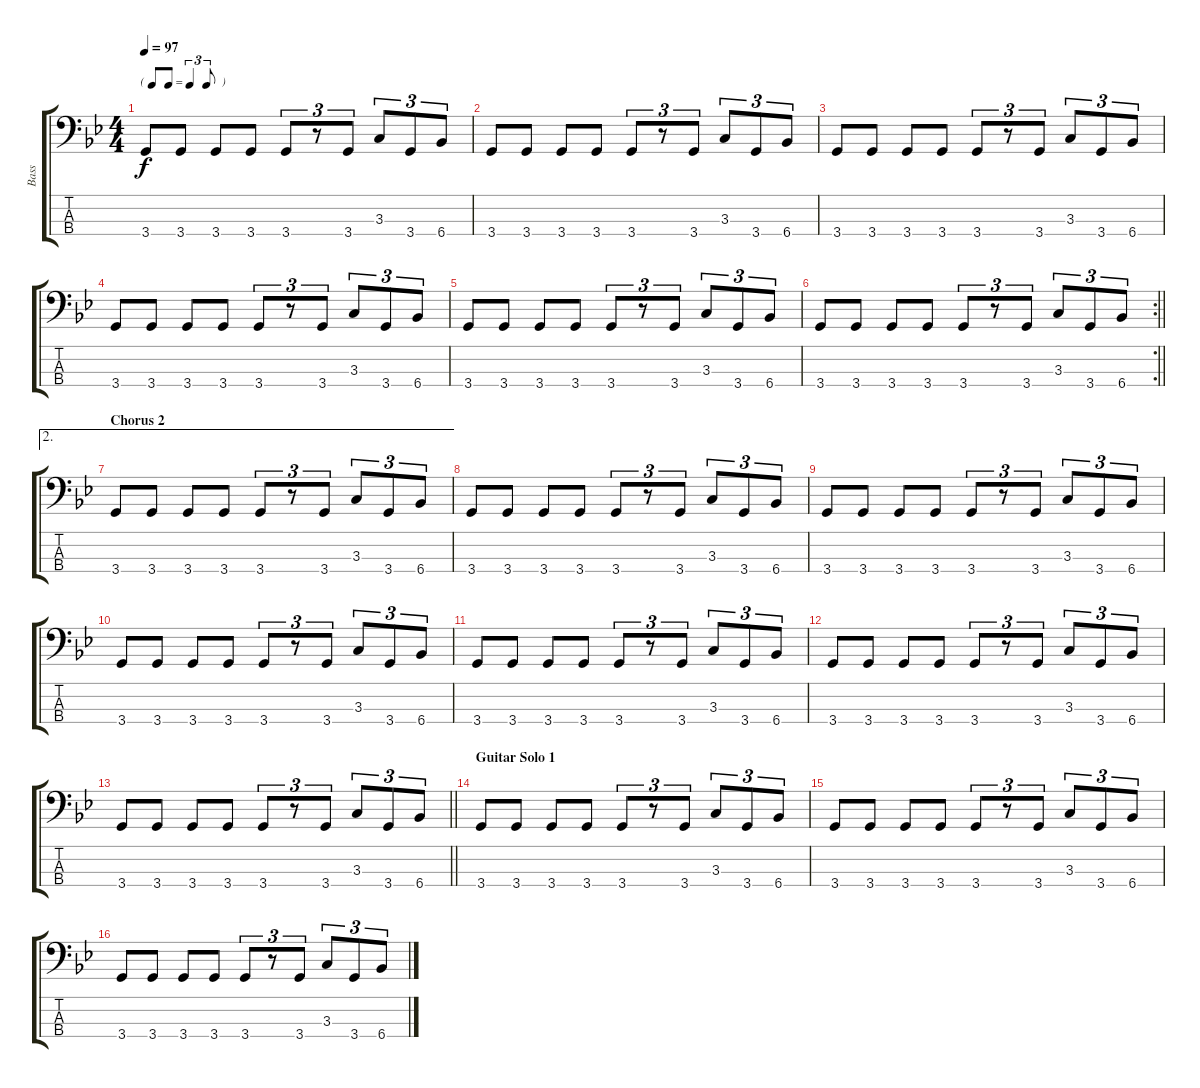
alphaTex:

\track ("Bass" "Bass") {instrument electricbassfinger}
\staff {score tabs}
\tuning (G2 D2 A1 E1) {hide}
\ts (4 4)
\tf triplet8th
\tempo 97
\clef f4
\ks bb
3.4.8{dy f} 3.4.8 3.4.8 3.4.8 3.4.8{tu (3 2)} r.8{tu (3 2)} 3.4.8{tu (3 2)} 3.3.8{tu (3 2)} 3.4.8{tu (3 2)} 6.4.8{tu (3 2)} |
3.4.8 3.4.8 3.4.8 3.4.8 3.4.8{tu (3 2)} r.8{tu (3 2)} 3.4.8{tu (3 2)} 3.3.8{tu (3 2)} 3.4.8{tu (3 2)} 6.4.8{tu (3 2)} |
3.4.8 3.4.8 3.4.8 3.4.8 3.4.8{tu (3 2)} r.8{tu (3 2)} 3.4.8{tu (3 2)} 3.3.8{tu (3 2)} 3.4.8{tu (3 2)} 6.4.8{tu (3 2)} |
3.4.8 3.4.8 3.4.8 3.4.8 3.4.8{tu (3 2)} r.8{tu (3 2)} 3.4.8{tu (3 2)} 3.3.8{tu (3 2)} 3.4.8{tu (3 2)} 6.4.8{tu (3 2)} |
3.4.8 3.4.8 3.4.8 3.4.8 3.4.8{tu (3 2)} r.8{tu (3 2)} 3.4.8{tu (3 2)} 3.3.8{tu (3 2)} 3.4.8{tu (3 2)} 6.4.8{tu (3 2)} |
\rc 2
\barLineRight lightlight
3.4.8 3.4.8 3.4.8 3.4.8 3.4.8{tu (3 2)} r.8{tu (3 2)} 3.4.8{tu (3 2)} 3.3.8{tu (3 2)} 3.4.8{tu (3 2)} 6.4.8{tu (3 2)} |
\ae 2
\section ("" "Chorus 2")
3.4.8 3.4.8 3.4.8 3.4.8 3.4.8{tu (3 2)} r.8{tu (3 2)} 3.4.8{tu (3 2)} 3.3.8{tu (3 2)} 3.4.8{tu (3 2)} 6.4.8{tu (3 2)} |
3.4.8 3.4.8 3.4.8 3.4.8 3.4.8{tu (3 2)} r.8{tu (3 2)} 3.4.8{tu (3 2)} 3.3.8{tu (3 2)} 3.4.8{tu (3 2)} 6.4.8{tu (3 2)} |
3.4.8 3.4.8 3.4.8 3.4.8 3.4.8{tu (3 2)} r.8{tu (3 2)} 3.4.8{tu (3 2)} 3.3.8{tu (3 2)} 3.4.8{tu (3 2)} 6.4.8{tu (3 2)} |
3.4.8 3.4.8 3.4.8 3.4.8 3.4.8{tu (3 2)} r.8{tu (3 2)} 3.4.8{tu (3 2)} 3.3.8{tu (3 2)} 3.4.8{tu (3 2)} 6.4.8{tu (3 2)} |
3.4.8 3.4.8 3.4.8 3.4.8 3.4.8{tu (3 2)} r.8{tu (3 2)} 3.4.8{tu (3 2)} 3.3.8{tu (3 2)} 3.4.8{tu (3 2)} 6.4.8{tu (3 2)} |
3.4.8 3.4.8 3.4.8 3.4.8 3.4.8{tu (3 2)} r.8{tu (3 2)} 3.4.8{tu (3 2)} 3.3.8{tu (3 2)} 3.4.8{tu (3 2)} 6.4.8{tu (3 2)} |
\barLineRight lightlight
3.4.8 3.4.8 3.4.8 3.4.8 3.4.8{tu (3 2)} r.8{tu (3 2)} 3.4.8{tu (3 2)} 3.3.8{tu (3 2)} 3.4.8{tu (3 2)} 6.4.8{tu (3 2)} |
\section ("" "Guitar Solo 1")
3.4.8{volume 9} 3.4.8 3.4.8 3.4.8 3.4.8{tu (3 2)} r.8{tu (3 2)} 3.4.8{tu (3 2)} 3.3.8{tu (3 2)} 3.4.8{tu (3 2)} 6.4.8{tu (3 2)} |
3.4.8 3.4.8 3.4.8 3.4.8 3.4.8{tu (3 2)} r.8{tu (3 2)} 3.4.8{tu (3 2)} 3.3.8{tu (3 2)} 3.4.8{tu (3 2)} 6.4.8{tu (3 2)} |
3.4.8 3.4.8 3.4.8 3.4.8 3.4.8{tu (3 2)} r.8{tu (3 2)} 3.4.8{tu (3 2)} 3.3.8{tu (3 2)} 3.4.8{tu (3 2)} 6.4.8{tu (3 2)}
